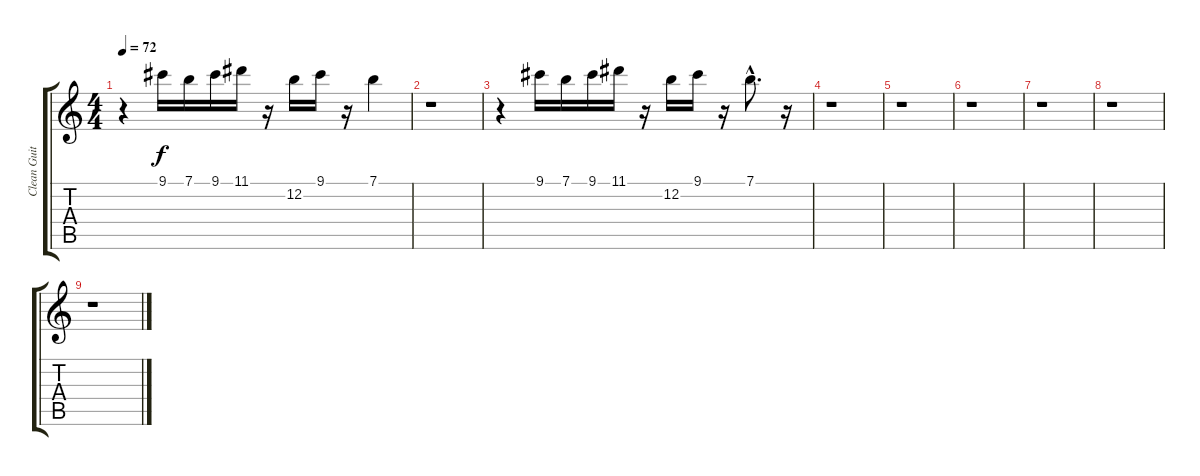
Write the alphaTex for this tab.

\track ("Clean Guitar" "Clean Guit") {instrument electricguitarclean}
\staff {score tabs}
\tuning (E4 B3 G3 D3 A2 E2) {hide}
\ts (4 4)
\tempo 72
\clef g2
\ks c
r.4{dy f} 9.1.16 7.1.16 9.1.16 11.1.16 r.16 12.2.16 9.1.16 r.16 7.1.4 |
r.1 |
r.4 9.1.16 7.1.16 9.1.16 11.1.16 r.16 12.2.16 9.1.16 r.16 7.1{hac}.8{d} r.16 |
r.1 |
r.1 |
r.1 |
r.1 |
r.1 |
r.1
